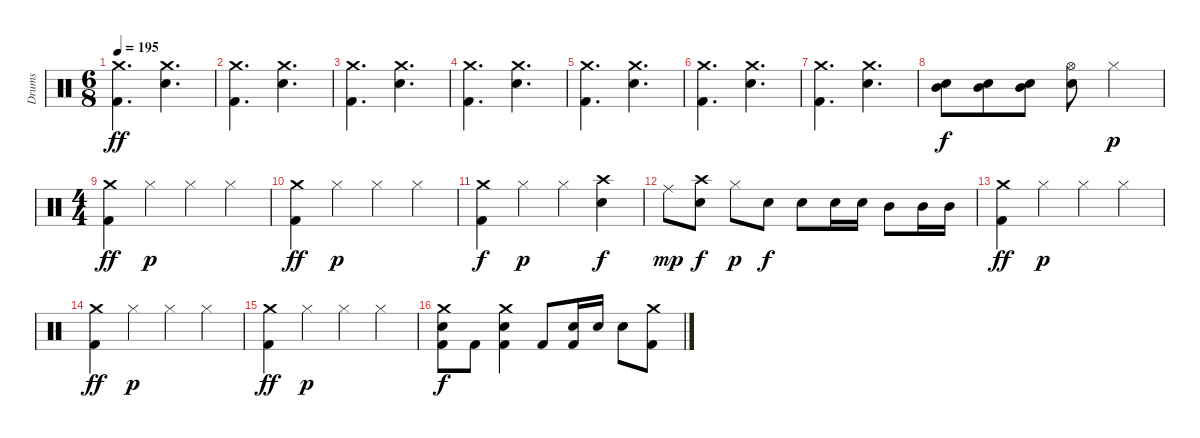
\track ("Drums" "Drums") {instrument percussion}
\staff {score}
\articulation defaults
\ts (6 8)
\tempo 195
\clef neutral
\ks c
("Crash medium (hit)" "Kick (hit) 2").4{d dy ff} ("Crash medium (hit)" "Electric Snare (hit)").4{d} |
("Crash medium (hit)" "Kick (hit) 2").4{d} ("Crash medium (hit)" "Electric Snare (hit)").4{d} |
("Crash medium (hit)" "Kick (hit) 2").4{d} ("Crash medium (hit)" "Electric Snare (hit)").4{d} |
("Crash medium (hit)" "Kick (hit) 2").4{d} ("Crash medium (hit)" "Electric Snare (hit)").4{d} |
("Crash medium (hit)" "Kick (hit) 2").4{d} ("Crash medium (hit)" "Electric Snare (hit)").4{d} |
("Crash medium (hit)" "Kick (hit) 2").4{d} ("Crash medium (hit)" "Electric Snare (hit)").4{d} |
("Crash medium (hit)" "Kick (hit) 2").4{d} ("Crash medium (hit)" "Electric Snare (hit)").4{d} |
("Mid Tom (hit)" "Electric Snare (hit)").8{dy f} ("Mid Tom (hit)" "Electric Snare (hit)").8 ("Mid Tom (hit)" "Electric Snare (hit)").8 ("Hi-Hat (open)" "Electric Snare (hit)").8 "Hi-Hat (closed)".4{dy p} |
\ts (4 4)
("Crash medium (hit)" "Kick (hit) 2").4{dy ff} "Hi-Hat (closed)".4{dy p} "Hi-Hat (closed)".4 "Hi-Hat (closed)".4 |
("Crash medium (hit)" "Kick (hit) 2").4{dy ff} "Hi-Hat (closed)".4{dy p} "Hi-Hat (closed)".4 "Hi-Hat (closed)".4 |
("Crash medium (hit)" "Kick (hit) 2").4{dy f} "Hi-Hat (closed)".4{dy p} "Hi-Hat (closed)".4 ("Crash high (hit)" "Electric Snare (hit)").4{dy f} |
"Ride (middle)".8{dy mp} ("Crash high (hit)" "Electric Snare (hit)").8{dy f} "Hi-Hat (closed)".8{dy p} "Electric Snare (hit)".8{dy f} "Electric Snare (hit)".8 "Electric Snare (hit)".16 "Electric Snare (hit)".16 "Mid Tom (hit)".8 "Mid Tom (hit)".16 "Mid Tom (hit)".16 |
("Crash medium (hit)" "Kick (hit) 2").4{dy ff} "Hi-Hat (closed)".4{dy p} "Hi-Hat (closed)".4 "Hi-Hat (closed)".4 |
("Crash medium (hit)" "Kick (hit) 2").4{dy ff} "Hi-Hat (closed)".4{dy p} "Hi-Hat (closed)".4 "Hi-Hat (closed)".4 |
("Crash medium (hit)" "Kick (hit) 2").4{dy ff} "Hi-Hat (closed)".4{dy p} "Hi-Hat (closed)".4 "Hi-Hat (closed)".4 |
("Crash medium (hit)" "Electric Snare (hit)" "Kick (hit) 2").8{dy f} "Kick (hit) 2".8 ("Crash medium (hit)" "Electric Snare (hit)" "Kick (hit) 2").4 "Kick (hit) 2".8 ("Electric Snare (hit)" "Kick (hit) 2").16 "Electric Snare (hit)".16 "Electric Snare (hit)".8 ("Crash medium (hit)" "Kick (hit) 2").8
